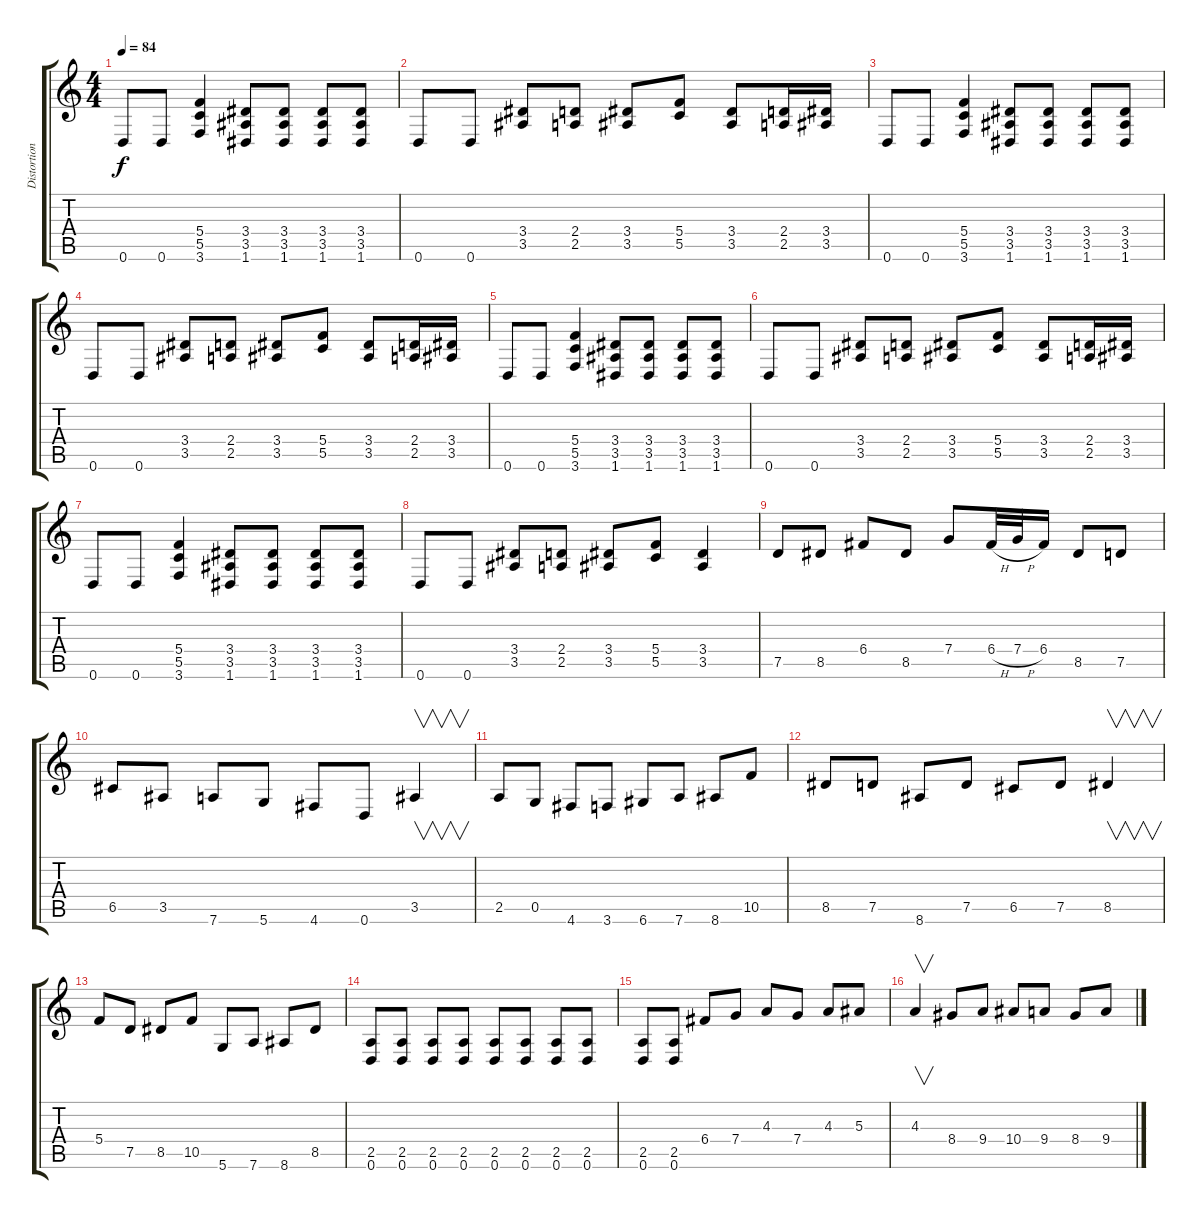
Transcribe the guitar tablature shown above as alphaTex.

\track ("Distortion Guitar 2" "Distortion") {instrument distortionguitar}
\staff {score tabs}
\tuning (D4 A3 F3 C3 G2 D2) {hide}
\ts (4 4)
\tempo 84
\clef g2
\ks c
0.6.8{dy f volume 13} 0.6.8 (5.4 5.5 3.6).4 (3.4 3.5 1.6).8 (3.4 3.5 1.6).8 (3.4 3.5 1.6).8 (3.4 3.5 1.6).8 |
0.6.8 0.6.8 (3.4 3.5).8 (2.4 2.5).8 (3.4 3.5).8 (5.4 5.5).8 (3.4 3.5).8 (2.4 2.5).16 (3.4 3.5).16 |
0.6.8 0.6.8 (5.4 5.5 3.6).4 (3.4 3.5 1.6).8 (3.4 3.5 1.6).8 (3.4 3.5 1.6).8 (3.4 3.5 1.6).8 |
0.6.8 0.6.8 (3.4 3.5).8 (2.4 2.5).8 (3.4 3.5).8 (5.4 5.5).8 (3.4 3.5).8 (2.4 2.5).16 (3.4 3.5).16 |
0.6.8 0.6.8 (5.4 5.5 3.6).4 (3.4 3.5 1.6).8 (3.4 3.5 1.6).8 (3.4 3.5 1.6).8 (3.4 3.5 1.6).8 |
0.6.8 0.6.8 (3.4 3.5).8 (2.4 2.5).8 (3.4 3.5).8 (5.4 5.5).8 (3.4 3.5).8 (2.4 2.5).16 (3.4 3.5).16 |
0.6.8 0.6.8 (5.4 5.5 3.6).4 (3.4 3.5 1.6).8 (3.4 3.5 1.6).8 (3.4 3.5 1.6).8 (3.4 3.5 1.6).8 |
0.6.8 0.6.8 (3.4 3.5).8 (2.4 2.5).8 (3.4 3.5).8 (5.4 5.5).8 (3.4 3.5).4 |
7.5.8{volume 16} 8.5.8 6.4.8 8.5.8 7.4.8 6.4{h}.32 7.4{h}.32 6.4.16 8.5.8 7.5.8 |
6.5.8 3.5.8 7.6.8 5.6.8 4.6.8 0.6.8 3.5.4{v} |
2.5.8 0.5.8 4.6.8 3.6.8 6.6.8 7.6.8 8.6.8 10.5.8 |
8.5.8 7.5.8 8.6.8 7.5.8 6.5.8 7.5.8 8.5.4{v} |
5.4.8 7.5.8 8.5.8 10.5.8 5.6.8 7.6.8 8.6.8 8.5.8 |
(2.5 0.6).8 (2.5 0.6).8 (2.5 0.6).8 (2.5 0.6).8 (2.5 0.6).8 (2.5 0.6).8 (2.5 0.6).8 (2.5 0.6).8 |
(2.5 0.6).8 (2.5 0.6).8 6.4.8 7.4.8 4.3.8 7.4.8 4.3.8 5.3.8 |
4.3.4{v} 8.4.8 9.4.8 10.4.8 9.4.8 8.4.8 9.4.8
